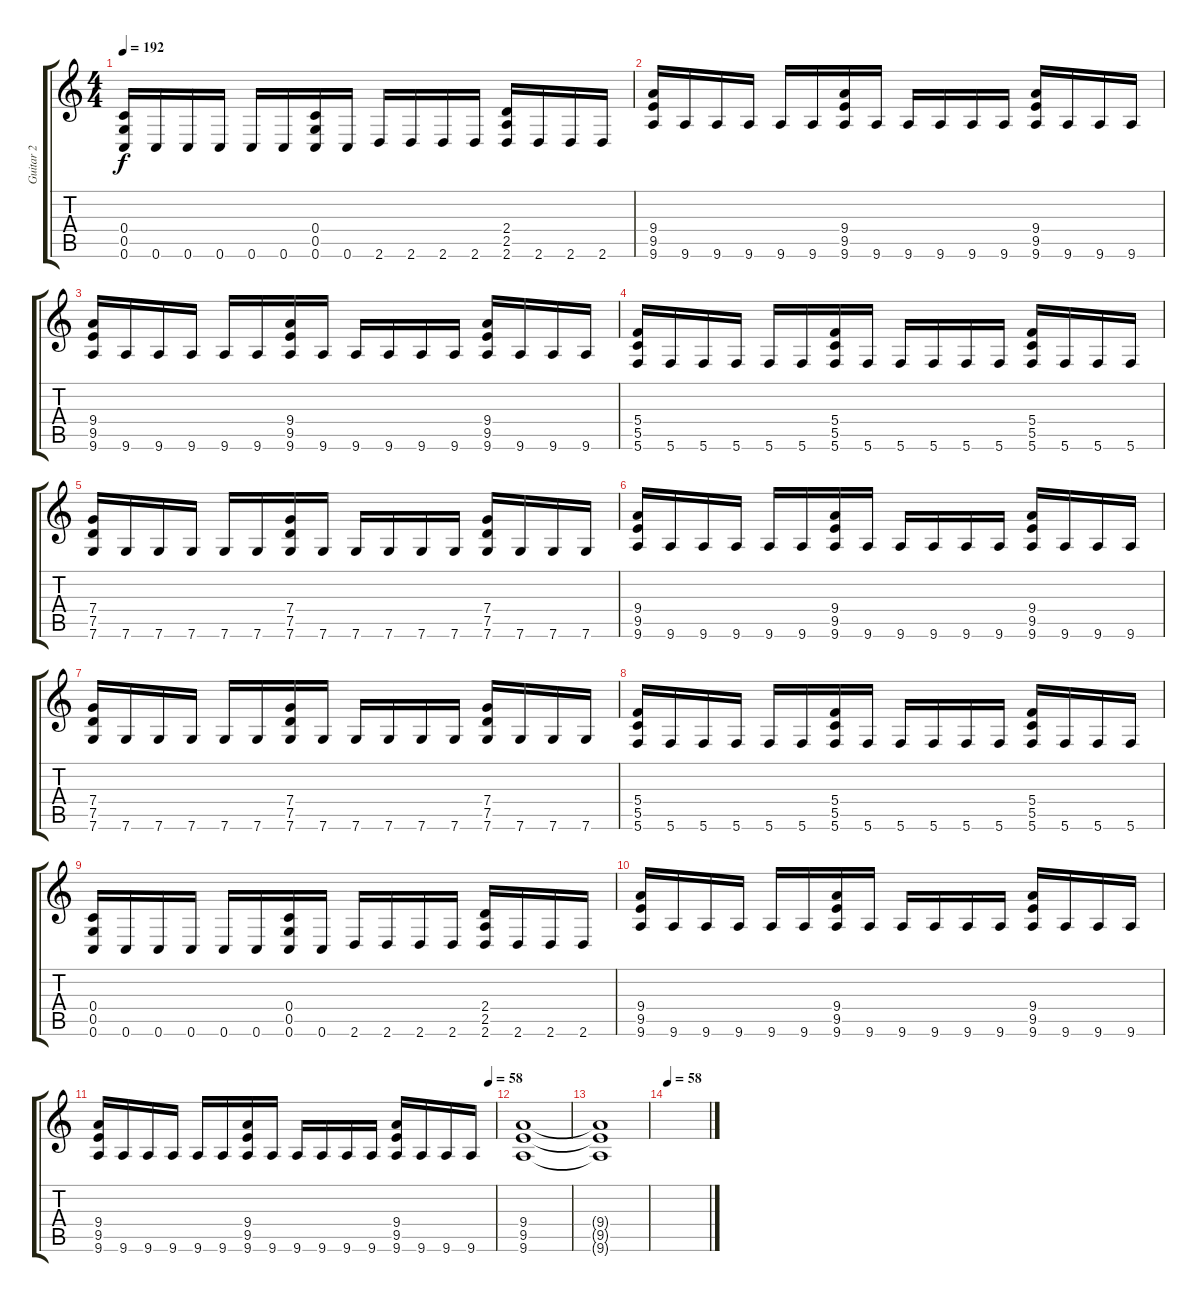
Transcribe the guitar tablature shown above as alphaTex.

\track ("Guitar 2" "Guitar 2") {instrument distortionguitar}
\staff {score tabs}
\tuning (D4 A3 F3 C3 G2 C2) {hide}
\ts (4 4)
\tempo 192
\clef g2
\ks c
(0.4 0.5 0.6).16{dy f} 0.6.16 0.6.16 0.6.16 0.6.16 0.6.16 (0.4 0.5 0.6).16 0.6.16 2.6.16 2.6.16 2.6.16 2.6.16 (2.4 2.5 2.6).16 2.6.16 2.6.16 2.6.16 |
(9.4 9.5 9.6).16 9.6.16 9.6.16 9.6.16 9.6.16 9.6.16 (9.4 9.5 9.6).16 9.6.16 9.6.16 9.6.16 9.6.16 9.6.16 (9.4 9.5 9.6).16 9.6.16 9.6.16 9.6.16 |
(9.4 9.5 9.6).16 9.6.16 9.6.16 9.6.16 9.6.16 9.6.16 (9.4 9.5 9.6).16 9.6.16 9.6.16 9.6.16 9.6.16 9.6.16 (9.4 9.5 9.6).16 9.6.16 9.6.16 9.6.16 |
(5.4 5.5 5.6).16 5.6.16 5.6.16 5.6.16 5.6.16 5.6.16 (5.4 5.5 5.6).16 5.6.16 5.6.16 5.6.16 5.6.16 5.6.16 (5.4 5.5 5.6).16 5.6.16 5.6.16 5.6.16 |
(7.4 7.5 7.6).16 7.6.16 7.6.16 7.6.16 7.6.16 7.6.16 (7.4 7.5 7.6).16 7.6.16 7.6.16 7.6.16 7.6.16 7.6.16 (7.4 7.5 7.6).16 7.6.16 7.6.16 7.6.16 |
(9.4 9.5 9.6).16 9.6.16 9.6.16 9.6.16 9.6.16 9.6.16 (9.4 9.5 9.6).16 9.6.16 9.6.16 9.6.16 9.6.16 9.6.16 (9.4 9.5 9.6).16 9.6.16 9.6.16 9.6.16 |
(7.4 7.5 7.6).16 7.6.16 7.6.16 7.6.16 7.6.16 7.6.16 (7.4 7.5 7.6).16 7.6.16 7.6.16 7.6.16 7.6.16 7.6.16 (7.4 7.5 7.6).16 7.6.16 7.6.16 7.6.16 |
(5.4 5.5 5.6).16 5.6.16 5.6.16 5.6.16 5.6.16 5.6.16 (5.4 5.5 5.6).16 5.6.16 5.6.16 5.6.16 5.6.16 5.6.16 (5.4 5.5 5.6).16 5.6.16 5.6.16 5.6.16 |
(0.4 0.5 0.6).16 0.6.16 0.6.16 0.6.16 0.6.16 0.6.16 (0.4 0.5 0.6).16 0.6.16 2.6.16 2.6.16 2.6.16 2.6.16 (2.4 2.5 2.6).16 2.6.16 2.6.16 2.6.16 |
(9.4 9.5 9.6).16 9.6.16 9.6.16 9.6.16 9.6.16 9.6.16 (9.4 9.5 9.6).16 9.6.16 9.6.16 9.6.16 9.6.16 9.6.16 (9.4 9.5 9.6).16 9.6.16 9.6.16 9.6.16 |
\tempo (58 0.984375)
(9.4 9.5 9.6).16 9.6.16 9.6.16 9.6.16 9.6.16 9.6.16 (9.4 9.5 9.6).16 9.6.16 9.6.16 9.6.16 9.6.16 9.6.16 (9.4 9.5 9.6).16 9.6.16 9.6.16 9.6.16 |
(9.4 9.5 9.6).1{volume 0} |
(9.4{t} 9.5{t} 9.6{t}).1 |
\tempo 58
